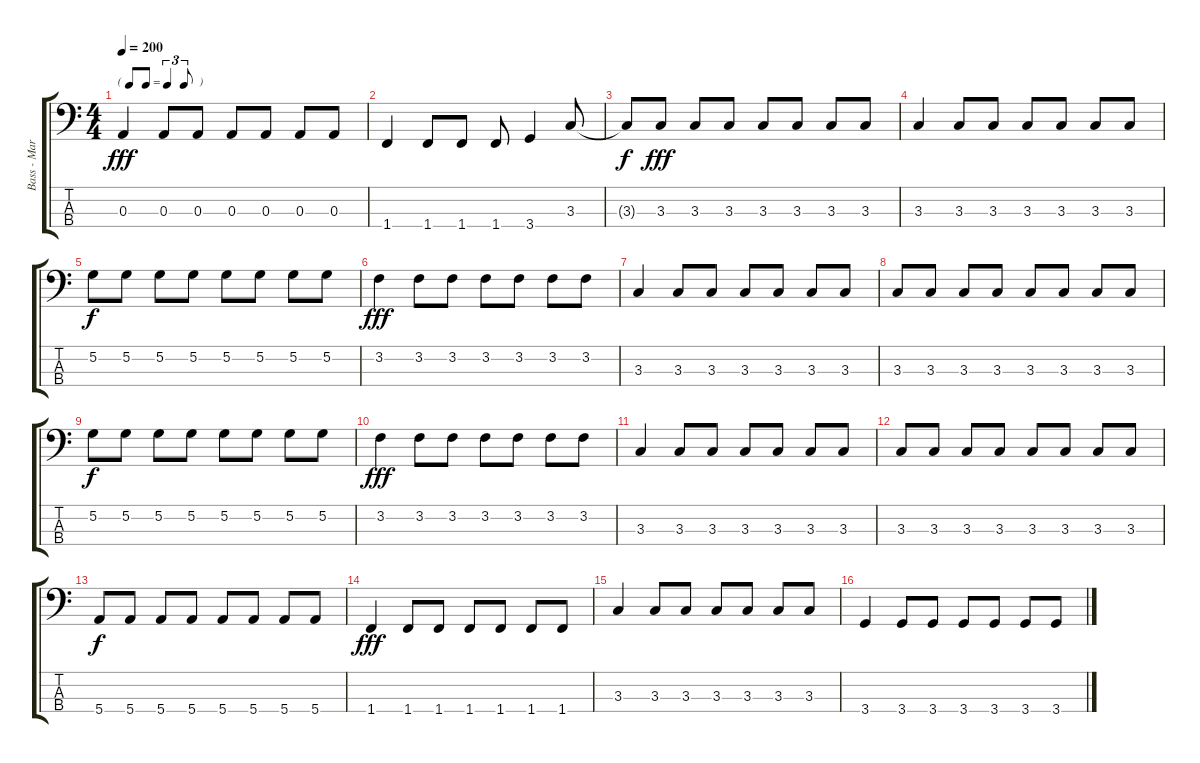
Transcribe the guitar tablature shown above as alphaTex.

\track ("Bass - Mark" "Bass - Mar") {instrument electricbasspick}
\staff {score tabs}
\tuning (G2 D2 A1 E1) {hide}
\ts (4 4)
\tf triplet8th
\tempo 200
\clef f4
\ks c
0.3.4{dy fff} 0.3.8 0.3.8 0.3.8 0.3.8 0.3.8 0.3.8 |
1.4.4 1.4.8 1.4.8 1.4.8 3.4.4 3.3.8 |
3.3{t}.8{dy f} 3.3.8{dy fff} 3.3.8 3.3.8 3.3.8 3.3.8 3.3.8 3.3.8 |
3.3.4 3.3.8 3.3.8 3.3.8 3.3.8 3.3.8 3.3.8 |
5.2.8{dy f} 5.2.8 5.2.8 5.2.8 5.2.8 5.2.8 5.2.8 5.2.8 |
3.2.4{dy fff} 3.2.8 3.2.8 3.2.8 3.2.8 3.2.8 3.2.8 |
3.3.4 3.3.8 3.3.8 3.3.8 3.3.8 3.3.8 3.3.8 |
3.3.8 3.3.8 3.3.8 3.3.8 3.3.8 3.3.8 3.3.8 3.3.8 |
5.2.8{dy f} 5.2.8 5.2.8 5.2.8 5.2.8 5.2.8 5.2.8 5.2.8 |
3.2.4{dy fff} 3.2.8 3.2.8 3.2.8 3.2.8 3.2.8 3.2.8 |
3.3.4 3.3.8 3.3.8 3.3.8 3.3.8 3.3.8 3.3.8 |
3.3.8 3.3.8 3.3.8 3.3.8 3.3.8 3.3.8 3.3.8 3.3.8 |
5.4.8{dy f} 5.4.8 5.4.8 5.4.8 5.4.8 5.4.8 5.4.8 5.4.8 |
1.4.4{dy fff} 1.4.8 1.4.8 1.4.8 1.4.8 1.4.8 1.4.8 |
3.3.4 3.3.8 3.3.8 3.3.8 3.3.8 3.3.8 3.3.8 |
3.4.4 3.4.8 3.4.8 3.4.8 3.4.8 3.4.8 3.4.8
